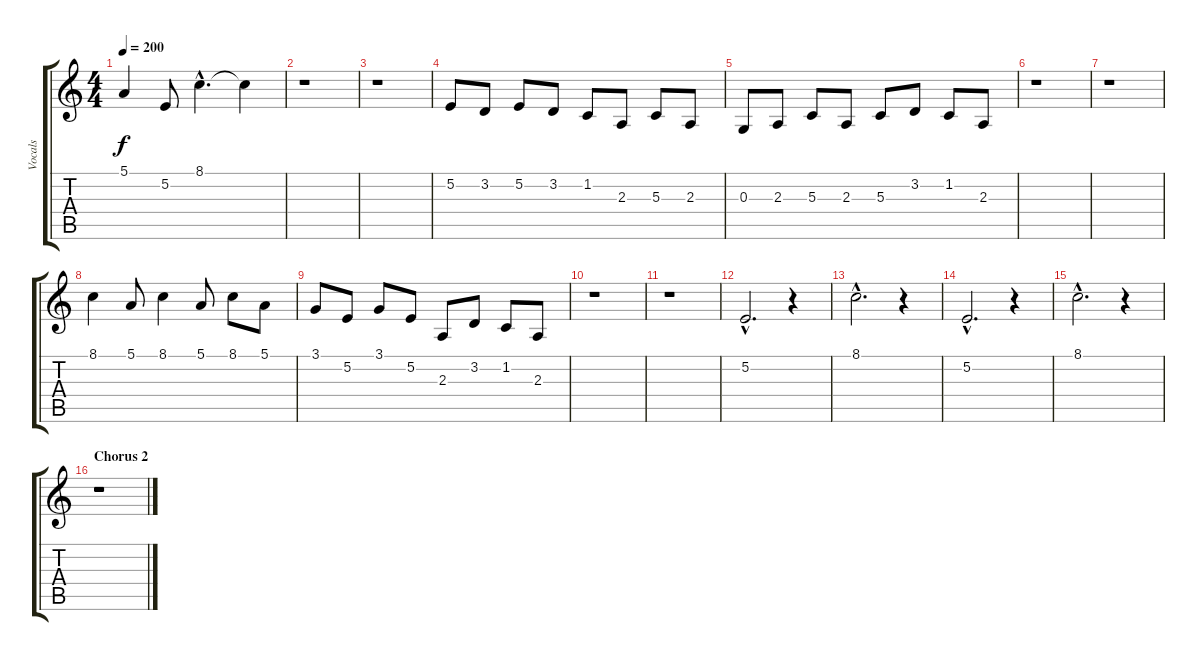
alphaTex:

\track ("Vocals" "Vocals") {instrument lead2sawtooth}
\staff {score tabs}
\tuning (E4 B3 G3 D3 A2 E2) {hide}
\ts (4 4)
\tempo 200
\clef g2
\ks c
5.1.4{dy f} 5.2.8 8.1{hac}.4{d} 8.1{t}.4 |
r.1 |
r.1 |
5.2.8 3.2.8 5.2.8 3.2.8 1.2.8 2.3.8 5.3.8 2.3.8 |
0.3.8 2.3.8 5.3.8 2.3.8 5.3.8 3.2.8 1.2.8 2.3.8 |
r.1 |
r.1 |
8.1.4 5.1.8 8.1.4 5.1.8 8.1.8 5.1.8 |
3.1.8 5.2.8 3.1.8 5.2.8 2.3.8 3.2.8 1.2.8 2.3.8 |
r.1 |
r.1 |
5.2{hac}.2{d} r.4 |
8.1{hac}.2{d} r.4 |
5.2{hac}.2{d} r.4 |
8.1{hac}.2{d} r.4 |
\section ("" "Chorus 2")
r.1
